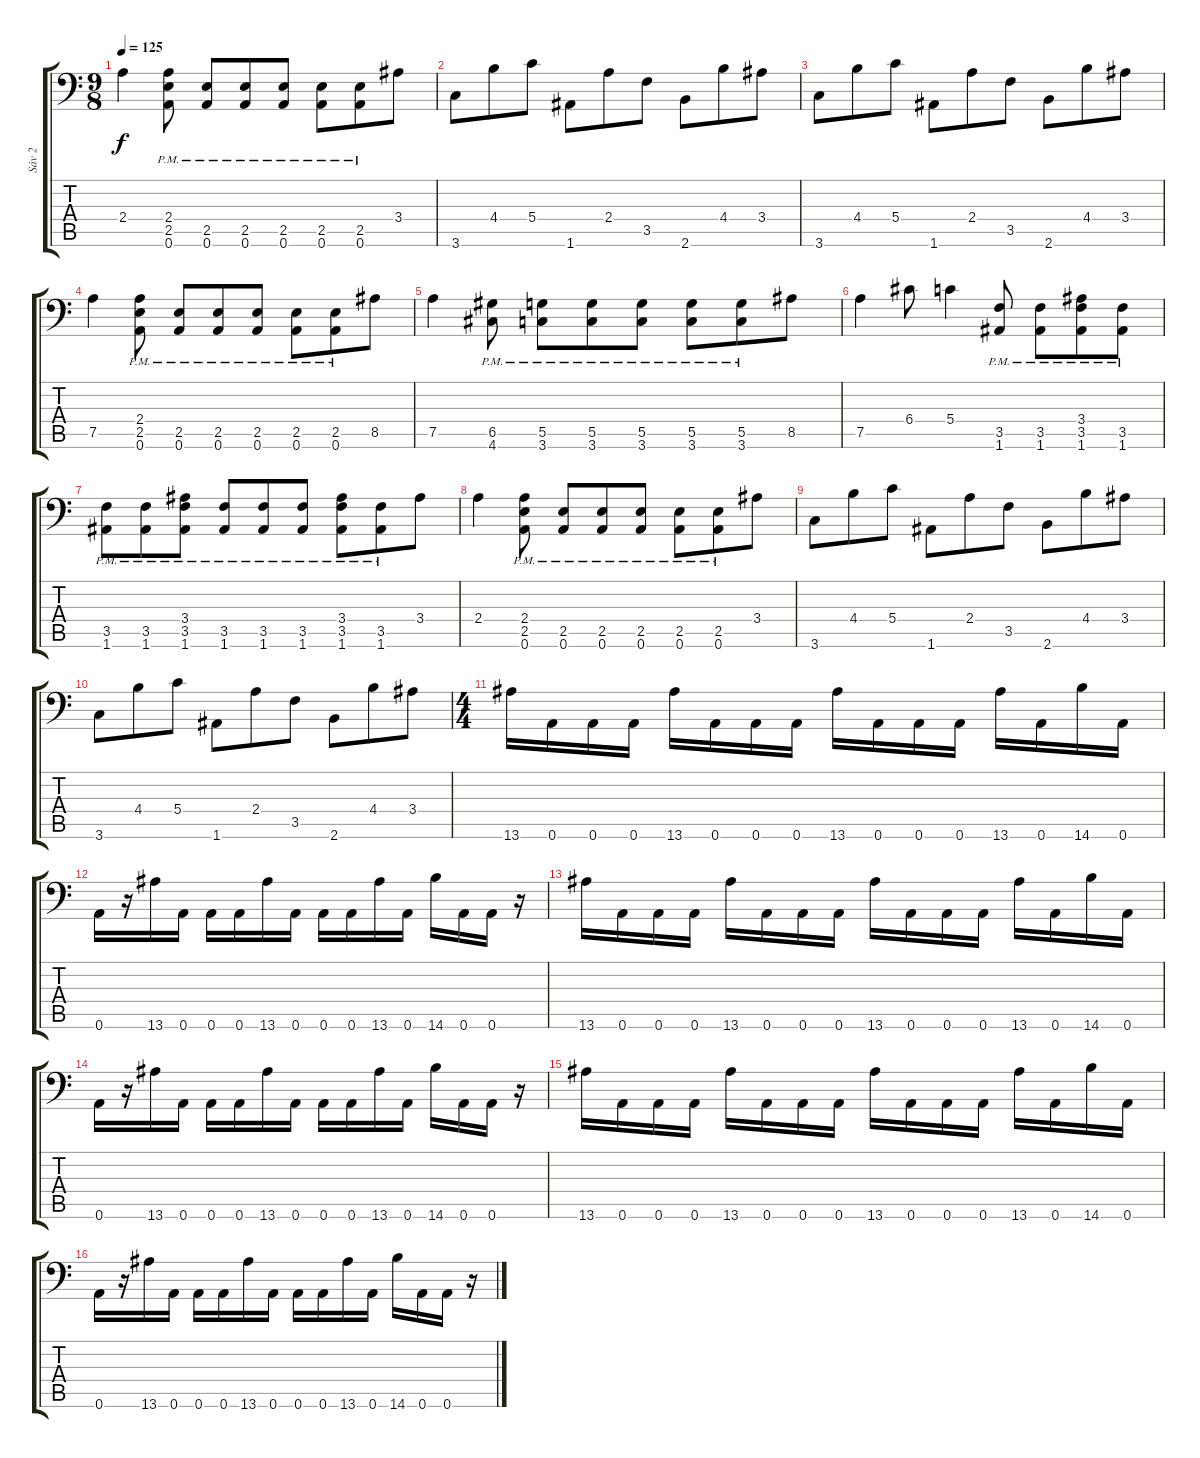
\track ("Sáv 2" "Sáv 2") {instrument distortionguitar}
\staff {score tabs}
\tuning (A3 E3 C3 G2 D2 A1) {hide}
\ts (9 8)
\tempo 125
\clef f4
\ks c
2.4.4{dy f} (2.4{pm} 2.5{pm} 0.6{pm}).8 (2.5{pm} 0.6{pm}).8 (2.5{pm} 0.6{pm}).8 (2.5{pm} 0.6{pm}).8 (2.5{pm} 0.6{pm}).8 (2.5{pm} 0.6{pm}).8 3.4.8 |
3.6.8 4.4.8 5.4.8 1.6.8 2.4.8 3.5.8 2.6.8 4.4.8 3.4.8 |
3.6.8 4.4.8 5.4.8 1.6.8 2.4.8 3.5.8 2.6.8 4.4.8 3.4.8 |
7.5.4 (2.4{pm} 2.5{pm} 0.6{pm}).8 (2.5{pm} 0.6{pm}).8 (2.5{pm} 0.6{pm}).8 (2.5{pm} 0.6{pm}).8 (2.5{pm} 0.6{pm}).8 (2.5{pm} 0.6{pm}).8 8.5.8 |
7.5.4 (6.5{pm} 4.6{pm}).8 (5.5{pm} 3.6{pm}).8 (5.5{pm} 3.6{pm}).8 (5.5{pm} 3.6{pm}).8 (5.5{pm} 3.6{pm}).8 (5.5{pm} 3.6{pm}).8 8.5.8 |
7.5.4 6.4.8 5.4.4 (3.5{pm} 1.6{pm}).8 (3.5{pm} 1.6{pm}).8 (3.4{pm} 3.5{pm} 1.6{pm}).8 (3.5{pm} 1.6{pm}).8 |
(3.5{pm} 1.6{pm}).8 (3.5{pm} 1.6{pm}).8 (3.4{pm} 3.5{pm} 1.6{pm}).8 (3.5{pm} 1.6{pm}).8 (3.5{pm} 1.6{pm}).8 (3.5{pm} 1.6{pm}).8 (3.4{pm} 3.5{pm} 1.6{pm}).8 (3.5{pm} 1.6{pm}).8 3.4.8 |
2.4.4 (2.4{pm} 2.5{pm} 0.6{pm}).8 (2.5{pm} 0.6{pm}).8 (2.5{pm} 0.6{pm}).8 (2.5{pm} 0.6{pm}).8 (2.5{pm} 0.6{pm}).8 (2.5{pm} 0.6{pm}).8 3.4.8 |
3.6.8 4.4.8 5.4.8 1.6.8 2.4.8 3.5.8 2.6.8 4.4.8 3.4.8 |
3.6.8 4.4.8 5.4.8 1.6.8 2.4.8 3.5.8 2.6.8 4.4.8 3.4.8 |
\ts (4 4)
13.6.16 0.6.16 0.6.16 0.6.16 13.6.16 0.6.16 0.6.16 0.6.16 13.6.16 0.6.16 0.6.16 0.6.16 13.6.16 0.6.16 14.6.16 0.6.16 |
0.6.16 r.16 13.6.16 0.6.16 0.6.16 0.6.16 13.6.16 0.6.16 0.6.16 0.6.16 13.6.16 0.6.16 14.6.16 0.6.16 0.6.16 r.16 |
13.6.16 0.6.16 0.6.16 0.6.16 13.6.16 0.6.16 0.6.16 0.6.16 13.6.16 0.6.16 0.6.16 0.6.16 13.6.16 0.6.16 14.6.16 0.6.16 |
0.6.16 r.16 13.6.16 0.6.16 0.6.16 0.6.16 13.6.16 0.6.16 0.6.16 0.6.16 13.6.16 0.6.16 14.6.16 0.6.16 0.6.16 r.16 |
13.6.16 0.6.16 0.6.16 0.6.16 13.6.16 0.6.16 0.6.16 0.6.16 13.6.16 0.6.16 0.6.16 0.6.16 13.6.16 0.6.16 14.6.16 0.6.16 |
0.6.16 r.16 13.6.16 0.6.16 0.6.16 0.6.16 13.6.16 0.6.16 0.6.16 0.6.16 13.6.16 0.6.16 14.6.16 0.6.16 0.6.16 r.16
